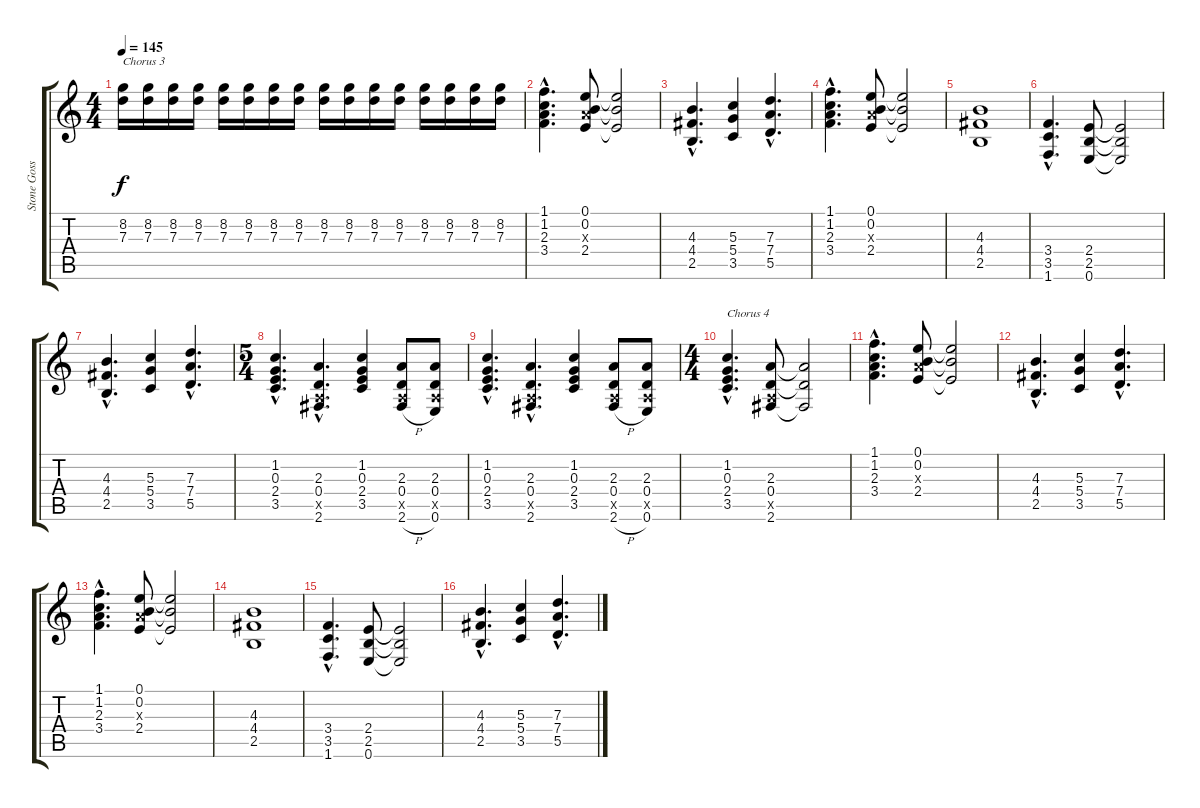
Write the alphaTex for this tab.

\track ("Stone Gossard" "Stone Goss") {instrument distortionguitar}
\staff {score tabs}
\tuning (E4 B3 G3 D3 A2 E2) {hide}
\ts (4 4)
\tempo 145
\clef g2
\ks c
(8.2 7.3).16{txt "Chorus 3" dy f} (8.2 7.3).16 (8.2 7.3).16 (8.2 7.3).16 (8.2 7.3).16 (8.2 7.3).16 (8.2 7.3).16 (8.2 7.3).16 (8.2 7.3).16 (8.2 7.3).16 (8.2 7.3).16 (8.2 7.3).16 (8.2 7.3).16 (8.2 7.3).16 (8.2 7.3).16 (8.2 7.3).16 |
(1.1{hac} 1.2{hac} 2.3{hac} 3.4{hac}).4{d} (0.1 0.2 2.3{x} 2.4).8 (0.1{t} 0.2{t} 2.4{t}).2 |
(4.3{hac} 4.4{hac} 2.5{hac}).4{d} (5.3 5.4 3.5).4 (7.3{hac} 7.4{hac} 5.5{hac}).4{d} |
(1.1{hac} 1.2{hac} 2.3{hac} 3.4{hac}).4{d} (0.1 0.2 2.3{x} 2.4).8 (0.1{t} 0.2{t} 2.4{t}).2 |
(4.3 4.4 2.5).1 |
(3.4{hac} 3.5{hac} 1.6{hac}).4{d} (2.4 2.5 0.6).8 (2.4{t} 2.5{t} 0.6{t}).2 |
(4.3{hac} 4.4{hac} 2.5{hac}).4{d} (5.3 5.4 3.5).4 (7.3{hac} 7.4{hac} 5.5{hac}).4{d} |
\ts (5 4)
(1.2{hac} 0.3{hac} 2.4{hac} 3.5{hac}).4{d} (2.3{hac} 0.4{hac} 0.5{hac x} 2.6{hac}).4{d} (1.2 0.3 2.4 3.5).4 (2.3 0.4 0.5{x} 2.6{h}).8 (2.3 0.4 0.5{x} 0.6).8 |
(1.2{hac} 0.3{hac} 2.4{hac} 3.5{hac}).4{d} (2.3{hac} 0.4{hac} 0.5{hac x} 2.6{hac}).4{d} (1.2 0.3 2.4 3.5).4 (2.3 0.4 0.5{x} 2.6{h}).8 (2.3 0.4 0.5{x} 0.6).8 |
\ts (4 4)
(1.2{hac} 0.3{hac} 2.4{hac} 3.5{hac}).4{d txt "Chorus 4"} (2.3 0.4 0.5{x} 2.6).8 (2.3{t} 0.4{t} 2.6{t}).2 |
(1.1{hac} 1.2{hac} 2.3{hac} 3.4{hac}).4{d} (0.1 0.2 2.3{x} 2.4).8 (0.1{t} 0.2{t} 2.4{t}).2 |
(4.3{hac} 4.4{hac} 2.5{hac}).4{d} (5.3 5.4 3.5).4 (7.3{hac} 7.4{hac} 5.5{hac}).4{d} |
(1.1{hac} 1.2{hac} 2.3{hac} 3.4{hac}).4{d} (0.1 0.2 2.3{x} 2.4).8 (0.1{t} 0.2{t} 2.4{t}).2 |
(4.3 4.4 2.5).1 |
(3.4{hac} 3.5{hac} 1.6{hac}).4{d} (2.4 2.5 0.6).8 (2.4{t} 2.5{t} 0.6{t}).2 |
(4.3{hac} 4.4{hac} 2.5{hac}).4{d} (5.3 5.4 3.5).4 (7.3{hac} 7.4{hac} 5.5{hac}).4{d}
